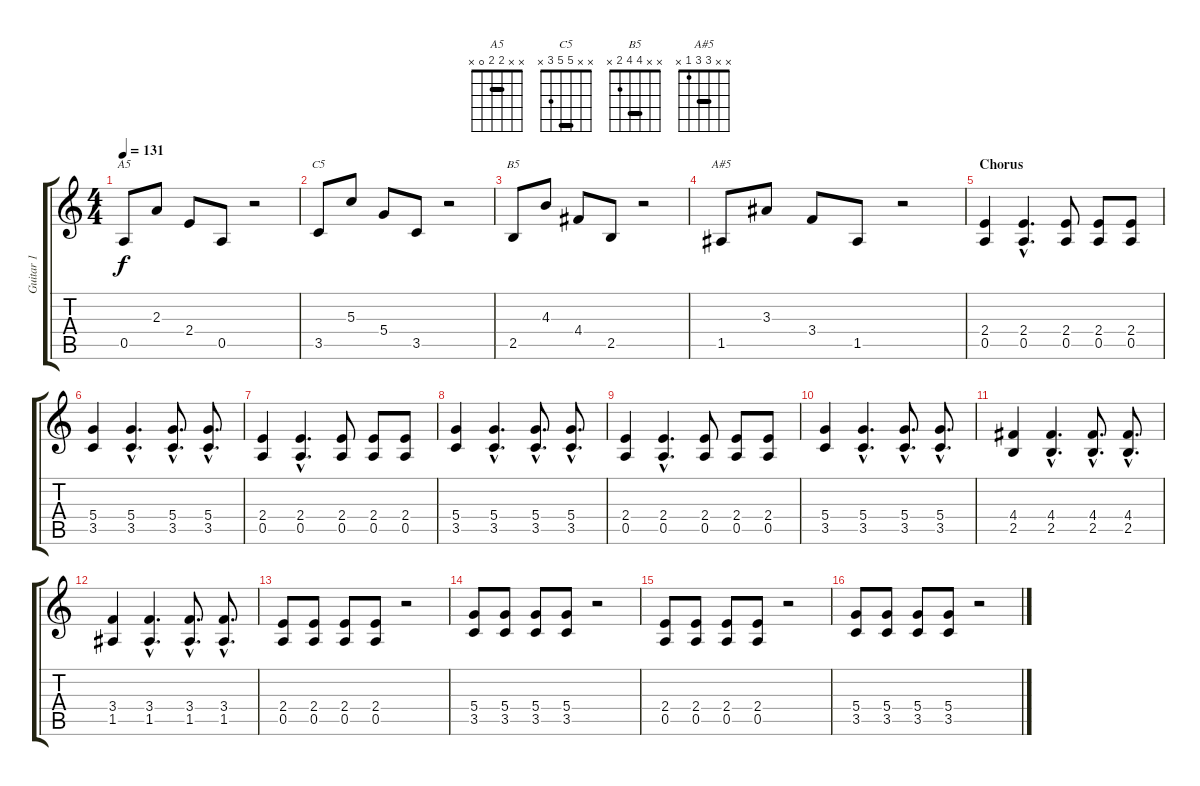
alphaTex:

\track ("Guitar 1" "Guitar 1") {instrument electricguitarclean}
\staff {score tabs}
\tuning (E4 B3 G3 D3 A2 E2) {hide}
\chord ("A5" x x 2 2 0 x) {barre 2}
\chord ("C5" x x 5 5 3 x) {barre 5}
\chord ("B5" x x 4 4 2 x) {barre 4}
\chord ("A#5" x x 3 3 1 x) {barre 3}
\ts (4 4)
\tempo 131
\clef g2
\ks c
0.5.8{ch "A5" dy f} 2.3.8 2.4.8 0.5.8 r.2 |
3.5.8{ch "C5"} 5.3.8 5.4.8 3.5.8 r.2 |
2.5.8{ch "B5"} 4.3.8 4.4.8 2.5.8 r.2 |
1.5.8{ch "A#5"} 3.3.8 3.4.8 1.5.8 r.2 |
\section ("" "Chorus")
(2.4 0.5).4{instrument distortionguitar} (2.4{hac} 0.5{hac}).4{d} (2.4 0.5).8 (2.4 0.5).8 (2.4 0.5).8 |
(5.4 3.5).4 (5.4{hac} 3.5{hac}).4{d} (5.4{hac} 3.5{hac}).8{d} (5.4{hac} 3.5{hac}).8{d} |
(2.4 0.5).4 (2.4{hac} 0.5{hac}).4{d} (2.4 0.5).8 (2.4 0.5).8 (2.4 0.5).8 |
(5.4 3.5).4 (5.4{hac} 3.5{hac}).4{d} (5.4{hac} 3.5{hac}).8{d} (5.4{hac} 3.5{hac}).8{d} |
(2.4 0.5).4 (2.4{hac} 0.5{hac}).4{d} (2.4 0.5).8 (2.4 0.5).8 (2.4 0.5).8 |
(5.4 3.5).4 (5.4{hac} 3.5{hac}).4{d} (5.4{hac} 3.5{hac}).8{d} (5.4{hac} 3.5{hac}).8{d} |
(4.4 2.5).4 (4.4{hac} 2.5{hac}).4{d} (4.4{hac} 2.5{hac}).8{d} (4.4{hac} 2.5{hac}).8{d} |
(3.4 1.5).4 (3.4{hac} 1.5{hac}).4{d} (3.4{hac} 1.5{hac}).8{d} (3.4{hac} 1.5{hac}).8{d} |
(2.4 0.5).8{instrument distortionguitar} (2.4 0.5).8 (2.4 0.5).8 (2.4 0.5).8 r.2 |
(5.4 3.5).8 (5.4 3.5).8 (5.4 3.5).8 (5.4 3.5).8 r.2 |
(2.4 0.5).8 (2.4 0.5).8 (2.4 0.5).8 (2.4 0.5).8 r.2 |
(5.4 3.5).8 (5.4 3.5).8 (5.4 3.5).8 (5.4 3.5).8 r.2
